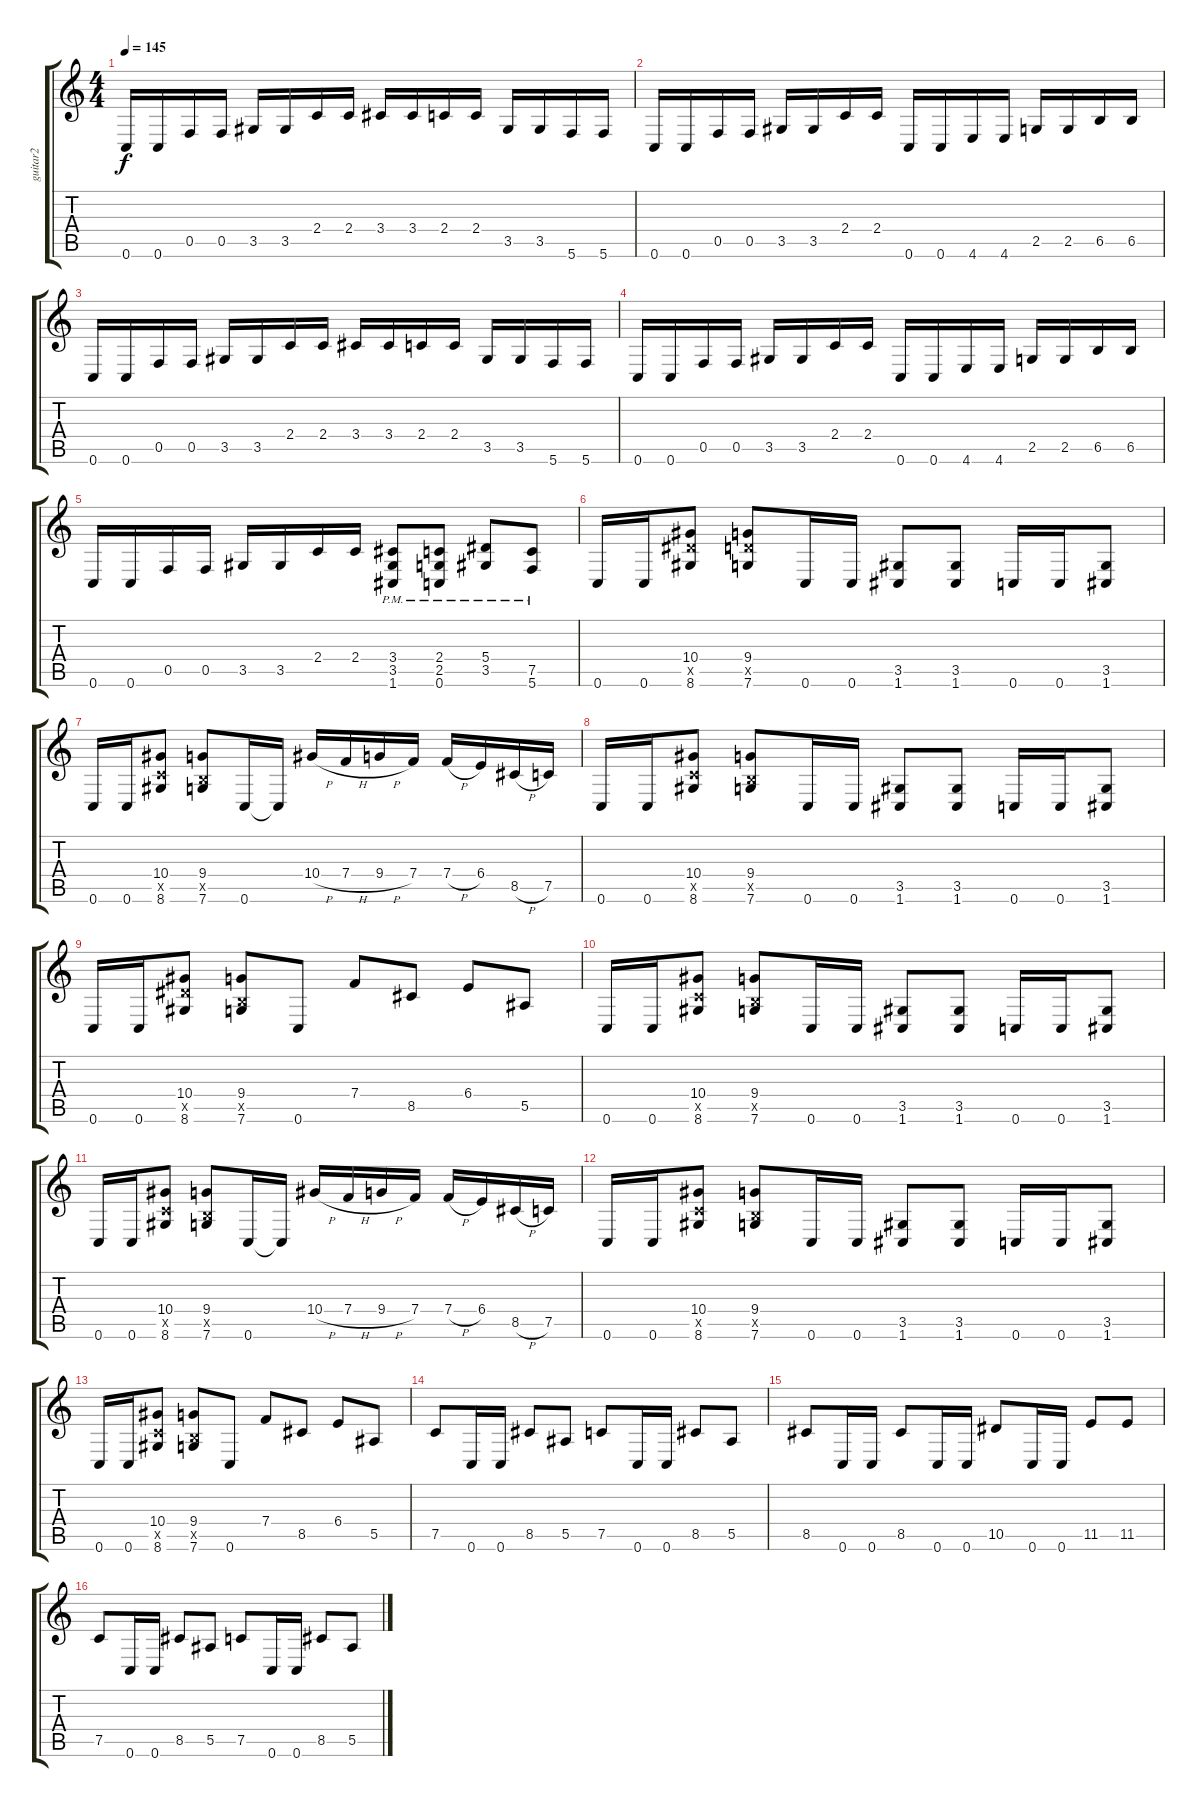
\track ("guitar2" "guitar2") {instrument overdrivenguitar}
\staff {score tabs}
\tuning (C4 G3 Eb3 Bb2 F2 C2) {hide}
\ts (4 4)
\tempo 145
\clef g2
\ks c
0.6.16{dy f} 0.6.16 0.5.16 0.5.16 3.5.16 3.5.16 2.4.16 2.4.16 3.4.16 3.4.16 2.4.16 2.4.16 3.5.16 3.5.16 5.6.16 5.6.16 |
0.6.16 0.6.16 0.5.16 0.5.16 3.5.16 3.5.16 2.4.16 2.4.16 0.6.16 0.6.16 4.6.16 4.6.16 2.5.16 2.5.16 6.5.16 6.5.16 |
0.6.16 0.6.16 0.5.16 0.5.16 3.5.16 3.5.16 2.4.16 2.4.16 3.4.16 3.4.16 2.4.16 2.4.16 3.5.16 3.5.16 5.6.16 5.6.16 |
0.6.16 0.6.16 0.5.16 0.5.16 3.5.16 3.5.16 2.4.16 2.4.16 0.6.16 0.6.16 4.6.16 4.6.16 2.5.16 2.5.16 6.5.16 6.5.16 |
0.6.16 0.6.16 0.5.16 0.5.16 3.5.16 3.5.16 2.4.16 2.4.16 (3.4{pm} 3.5{pm} 1.6).8 (2.4{pm} 2.5{pm} 0.6).8 (5.4{pm} 3.5).8 (7.5{pm} 5.6).8 |
0.6.16 0.6.16 (10.4 10.5{x} 8.6).8 (9.4 9.5{x} 7.6).8 0.6.16 0.6.16 (3.5 1.6).8 (3.5 1.6).8 0.6.16 0.6.16 (3.5 1.6).8 |
0.6.16 0.6.16 (10.4 7.5{x} 8.6).8 (9.4 6.5{x} 7.6).8 0.6.16 0.6{t}.16 10.4{h}.16 7.4{h}.16 9.4{h}.16 7.4.16 7.4{h}.16 6.4.16 8.5{h}.16 7.5.16 |
0.6.16 0.6.16 (10.4 7.5{x} 8.6).8 (9.4 6.5{x} 7.6).8 0.6.16 0.6.16 (3.5 1.6).8 (3.5 1.6).8 0.6.16 0.6.16 (3.5 1.6).8 |
0.6.16 0.6.16 (10.4 10.5{x} 8.6).8 (9.4 6.5{x} 7.6).8 0.6.8 7.4.8 8.5.8 6.4.8 5.5.8 |
0.6.16 0.6.16 (10.4 7.5{x} 8.6).8 (9.4 6.5{x} 7.6).8 0.6.16 0.6.16 (3.5 1.6).8 (3.5 1.6).8 0.6.16 0.6.16 (3.5 1.6).8 |
0.6.16 0.6.16 (10.4 7.5{x} 8.6).8 (9.4 6.5{x} 7.6).8 0.6.16 0.6{t}.16 10.4{h}.16 7.4{h}.16 9.4{h}.16 7.4.16 7.4{h}.16 6.4.16 8.5{h}.16 7.5.16 |
0.6.16 0.6.16 (10.4 7.5{x} 8.6).8 (9.4 6.5{x} 7.6).8 0.6.16 0.6.16 (3.5 1.6).8 (3.5 1.6).8 0.6.16 0.6.16 (3.5 1.6).8 |
0.6.16 0.6.16 (10.4 7.5{x} 8.6).8 (9.4 6.5{x} 7.6).8 0.6.8 7.4.8 8.5.8 6.4.8 5.5.8 |
7.5.8 0.6.16 0.6.16 8.5.8 5.5.8 7.5.8 0.6.16 0.6.16 8.5.8 5.5.8 |
8.5.8 0.6.16 0.6.16 8.5.8 0.6.16 0.6.16 10.5.8 0.6.16 0.6.16 11.5.8 11.5.8 |
7.5.8 0.6.16 0.6.16 8.5.8 5.5.8 7.5.8 0.6.16 0.6.16 8.5.8 5.5.8
